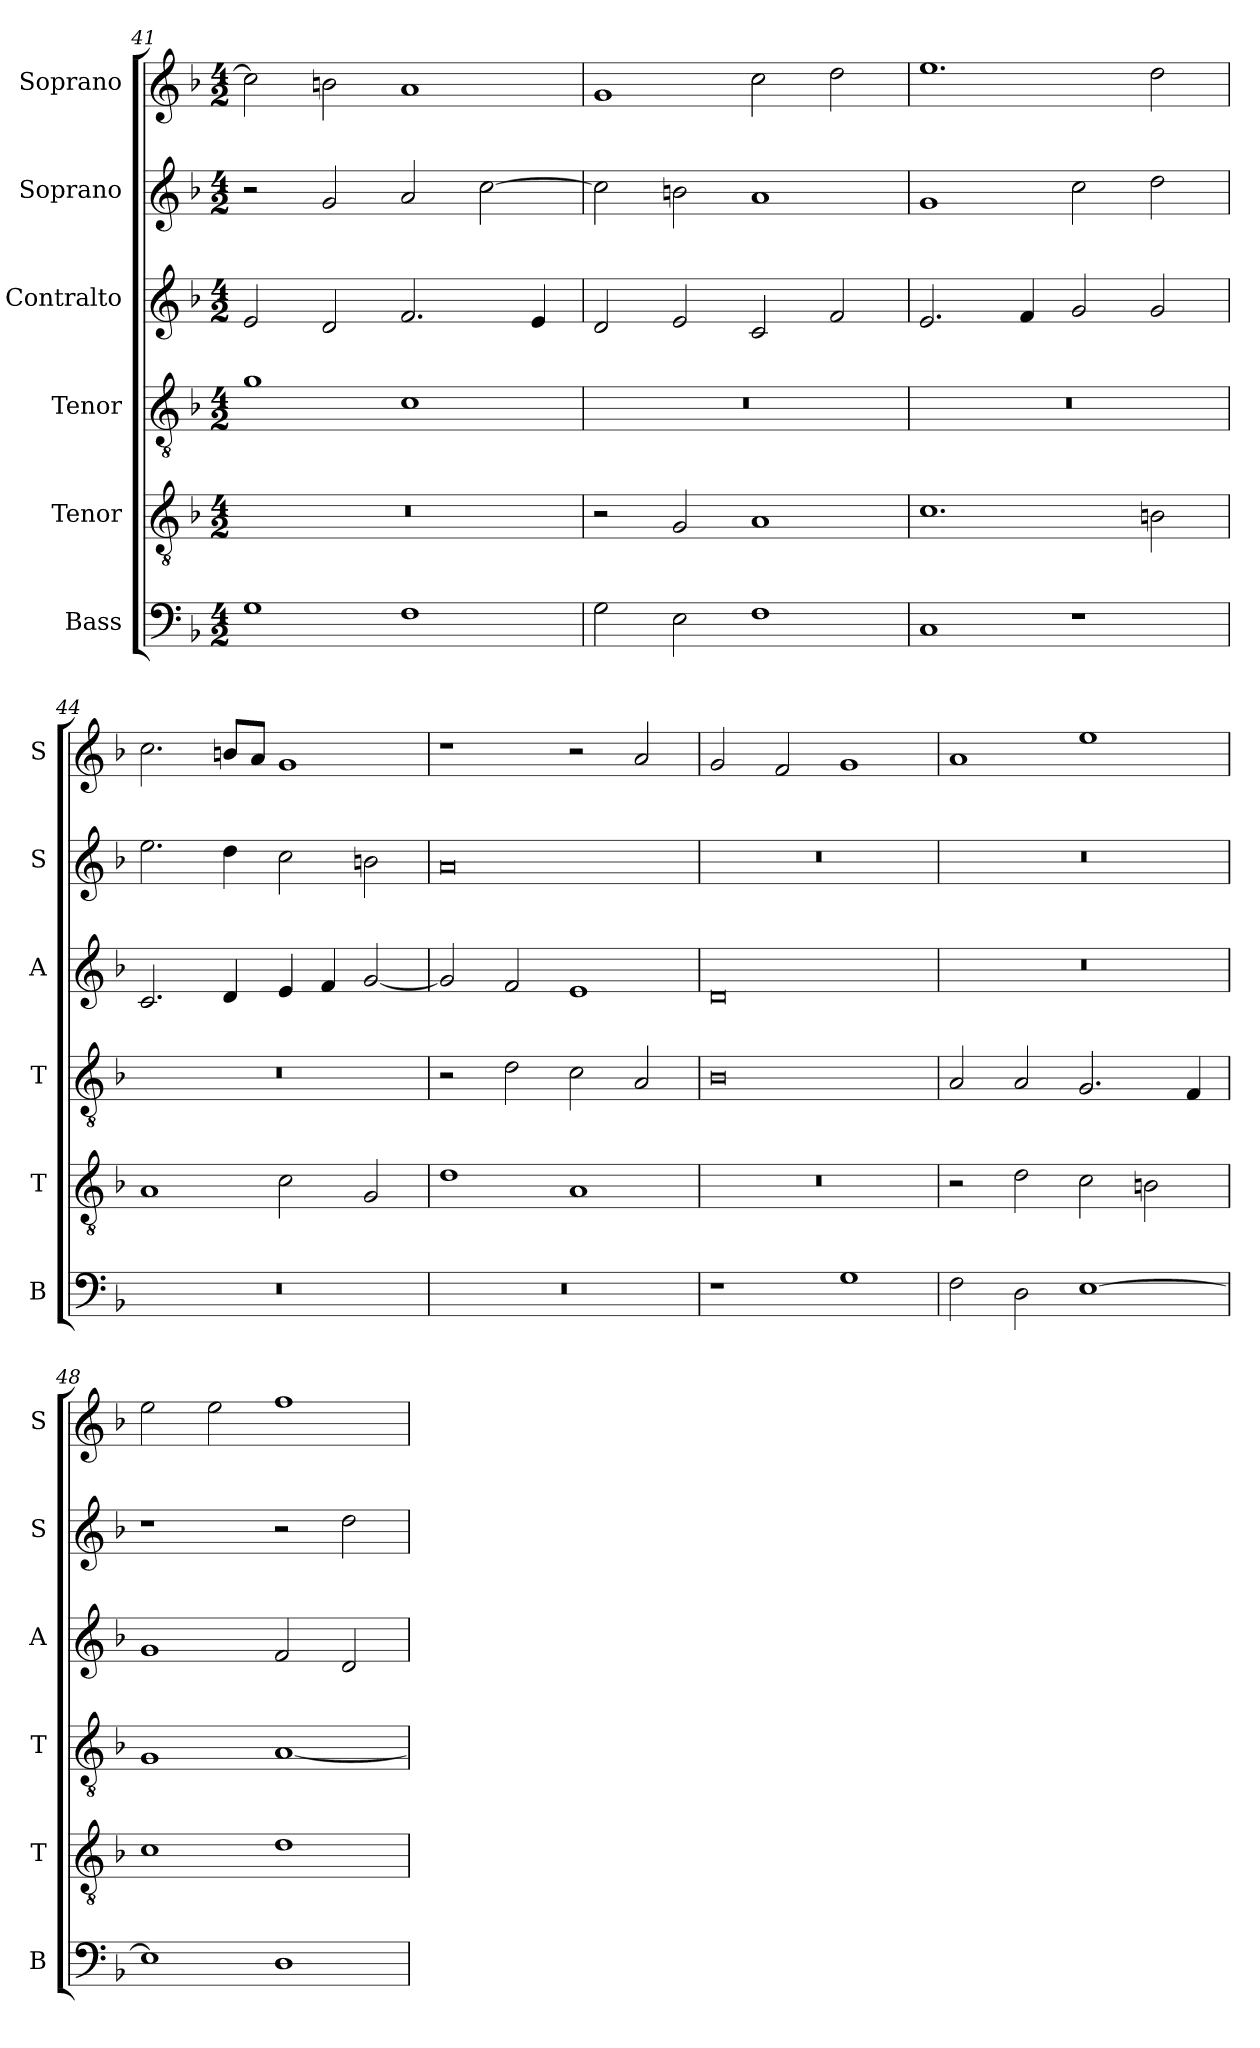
**kern	**kern	**kern	**kern	**kern	**kern
*part6	*part5	*part4	*part3	*part2	*part1
*staff6	*staff5	*staff4	*staff3	*staff2	*staff1
*I"Bass	*I"Tenor	*I"Tenor	*I"Contralto	*I"Soprano	*I"Soprano
*I'B	*I'T	*I'T	*I'A	*I'S	*I'S
*clefF4	*clefGv2	*clefGv2	*clefG2	*clefG2	*clefG2
*k[b-]	*k[b-]	*k[b-]	*k[b-]	*k[b-]	*k[b-]
*M4/2	*M4/2	*M4/2	*M4/2	*M4/2	*M4/2
=41	=41	=41	=41	=41	=41
1G	0r	1g	2e	2r	2cc]
.	.	.	2d	2g	2bn
1F	.	1c	2.f	2a	1a
.	.	.	.	[2cc	.
.	.	.	4e	.	.
=42	=42	=42	=42	=42	=42
2G	2r	0r	2d	2cc]	1g
2E	2G	.	2e	2bn	.
1F	1A	.	2c	1a	2cc
.	.	.	2f	.	2dd
=43	=43	=43	=43	=43	=43
1C	1.c	0r	2.e	1g	1.ee
.	.	.	4f	.	.
1r	.	.	2g	2cc	.
.	2Bn	.	2g	2dd	2dd
=44	=44	=44	=44	=44	=44
0r	1A	0r	2.c	2.ee	2.cc
.	.	.	4d	4dd	8bn/L
.	.	.	.	.	8a/J
.	2c	.	4e	2cc	1g
.	.	.	4f	.	.
.	2G	.	[2g	2bn	.
=45	=45	=45	=45	=45	=45
0r	1d	2r	2g]	0a	1r
.	.	2d	2f	.	.
.	1A	2c	1e	.	2r
.	.	2A	.	.	2a
=46	=46	=46	=46	=46	=46
1r	0r	0B-	0d	0r	2g
.	.	.	.	.	2f
1G	.	.	.	.	1g
=47	=47	=47	=47	=47	=47
2F	2r	2A	0r	0r	1a
2D	2d	2A	.	.	.
[1E	2c	2.G	.	.	1ee
.	2Bn	.	.	.	.
.	.	4F	.	.	.
=48	=48	=48	=48	=48	=48
1E]	1c	1G	1g	1r	2ee
.	.	.	.	.	2ee
1D	1d	[1A	2f	2r	1ff
.	.	.	2d	2dd	.
=	=	=	=	=	=
*-	*-	*-	*-	*-	*-
